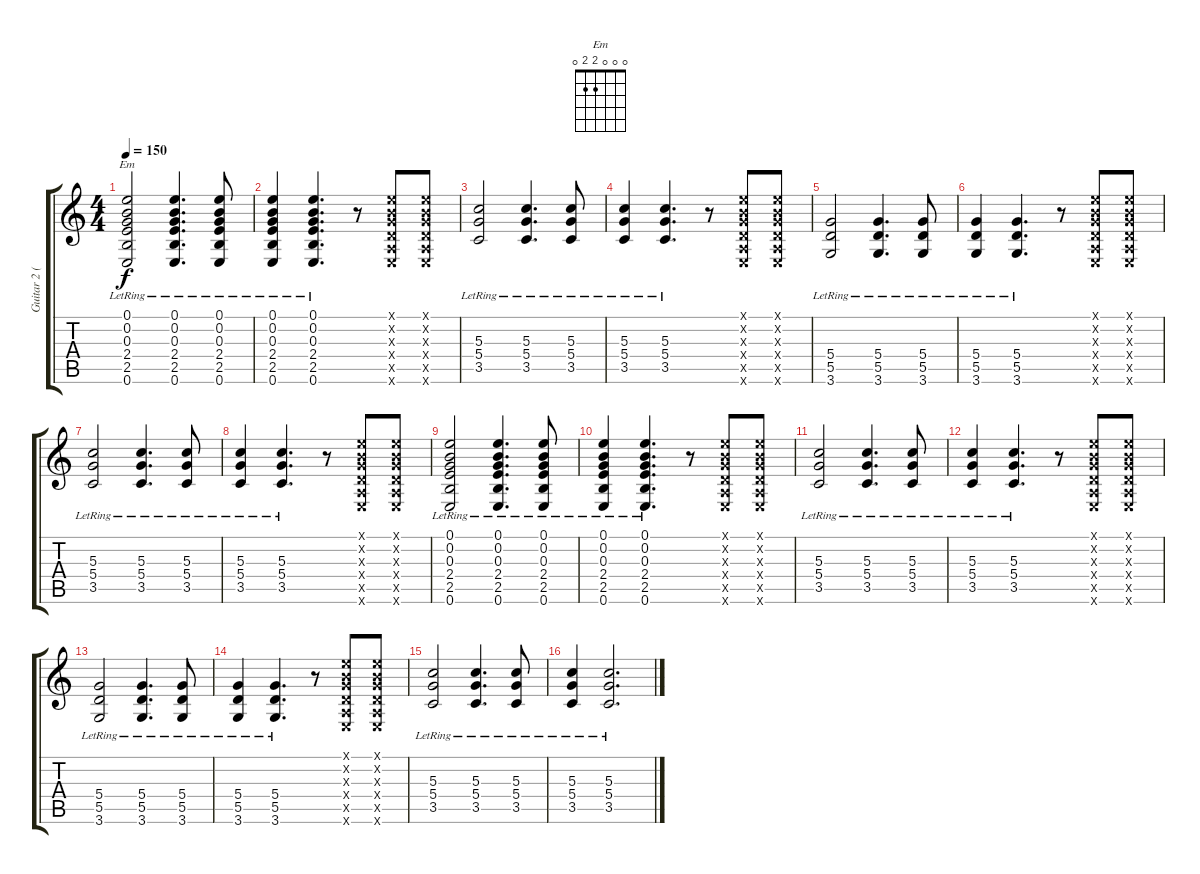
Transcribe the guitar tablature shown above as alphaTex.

\track ("Guitar 2 (Andrew)" "Guitar 2 (") {instrument distortionguitar}
\staff {score tabs}
\tuning (E4 B3 G3 D3 A2 E2) {hide}
\chord ("Em" 0 0 0 2 2 0)
\ts (4 4)
\tempo 150
\clef g2
\ks c
(0.1{lr} 0.2{lr} 0.3{lr} 2.4{lr} 2.5{lr} 0.6{lr}).2{ch "Em" dy f instrument electricguitarclean} (0.1{lr} 0.2{lr} 0.3{lr} 2.4{lr} 2.5{lr} 0.6{lr}).4{d} (0.1{lr} 0.2{lr} 0.3{lr} 2.4{lr} 2.5{lr} 0.6{lr}).8 |
(0.1{lr} 0.2{lr} 0.3{lr} 2.4{lr} 2.5{lr} 0.6{lr}).4 (0.1{lr} 0.2{lr} 0.3{lr} 2.4{lr} 2.5{lr} 0.6{lr}).4{d} r.8 (0.1{x} 0.2{x} 0.3{x} 0.4{x} 0.5{x} 0.6{x}).8 (0.1{x} 0.2{x} 0.3{x} 0.4{x} 0.5{x} 0.6{x}).8 |
(5.3{lr} 5.4{lr} 3.5{lr}).2 (5.3{lr} 5.4{lr} 3.5{lr}).4{d} (5.3{lr} 5.4{lr} 3.5{lr}).8 |
(5.3{lr} 5.4{lr} 3.5{lr}).4 (5.3{lr} 5.4{lr} 3.5{lr}).4{d} r.8 (0.1{x} 0.2{x} 0.3{x} 0.4{x} 0.5{x} 0.6{x}).8 (0.1{x} 0.2{x} 0.3{x} 0.4{x} 0.5{x} 0.6{x}).8 |
(5.4{lr} 5.5{lr} 3.6{lr}).2 (5.4{lr} 5.5{lr} 3.6{lr}).4{d} (5.4{lr} 5.5{lr} 3.6{lr}).8 |
(5.4{lr} 5.5{lr} 3.6{lr}).4 (5.4{lr} 5.5{lr} 3.6{lr}).4{d} r.8 (0.1{x} 0.2{x} 0.3{x} 0.4{x} 0.5{x} 0.6{x}).8 (0.1{x} 0.2{x} 0.3{x} 0.4{x} 0.5{x} 0.6{x}).8 |
(5.3{lr} 5.4{lr} 3.5{lr}).2 (5.3{lr} 5.4{lr} 3.5{lr}).4{d} (5.3{lr} 5.4{lr} 3.5{lr}).8 |
(5.3{lr} 5.4{lr} 3.5{lr}).4 (5.3{lr} 5.4{lr} 3.5{lr}).4{d} r.8 (0.1{x} 0.2{x} 0.3{x} 0.4{x} 0.5{x} 0.6{x}).8 (0.1{x} 0.2{x} 0.3{x} 0.4{x} 0.5{x} 0.6{x}).8 |
(0.1{lr} 0.2{lr} 0.3{lr} 2.4{lr} 2.5{lr} 0.6{lr}).2 (0.1{lr} 0.2{lr} 0.3{lr} 2.4{lr} 2.5{lr} 0.6{lr}).4{d} (0.1{lr} 0.2{lr} 0.3{lr} 2.4{lr} 2.5{lr} 0.6{lr}).8 |
(0.1{lr} 0.2{lr} 0.3{lr} 2.4{lr} 2.5{lr} 0.6{lr}).4 (0.1{lr} 0.2{lr} 0.3{lr} 2.4{lr} 2.5{lr} 0.6{lr}).4{d} r.8 (0.1{x} 0.2{x} 0.3{x} 0.4{x} 0.5{x} 0.6{x}).8 (0.1{x} 0.2{x} 0.3{x} 0.4{x} 0.5{x} 0.6{x}).8 |
(5.3{lr} 5.4{lr} 3.5{lr}).2 (5.3{lr} 5.4{lr} 3.5{lr}).4{d} (5.3{lr} 5.4{lr} 3.5{lr}).8 |
(5.3{lr} 5.4{lr} 3.5{lr}).4 (5.3{lr} 5.4{lr} 3.5{lr}).4{d} r.8 (0.1{x} 0.2{x} 0.3{x} 0.4{x} 0.5{x} 0.6{x}).8 (0.1{x} 0.2{x} 0.3{x} 0.4{x} 0.5{x} 0.6{x}).8 |
(5.4{lr} 5.5{lr} 3.6{lr}).2 (5.4{lr} 5.5{lr} 3.6{lr}).4{d} (5.4{lr} 5.5{lr} 3.6{lr}).8 |
(5.4{lr} 5.5{lr} 3.6{lr}).4 (5.4{lr} 5.5{lr} 3.6{lr}).4{d} r.8 (0.1{x} 0.2{x} 0.3{x} 0.4{x} 0.5{x} 0.6{x}).8 (0.1{x} 0.2{x} 0.3{x} 0.4{x} 0.5{x} 0.6{x}).8 |
(5.3{lr} 5.4{lr} 3.5{lr}).2 (5.3{lr} 5.4{lr} 3.5{lr}).4{d} (5.3{lr} 5.4{lr} 3.5{lr}).8 |
(5.3{lr} 5.4{lr} 3.5{lr}).4 (5.3{lr} 5.4{lr} 3.5{lr}).2{d}
